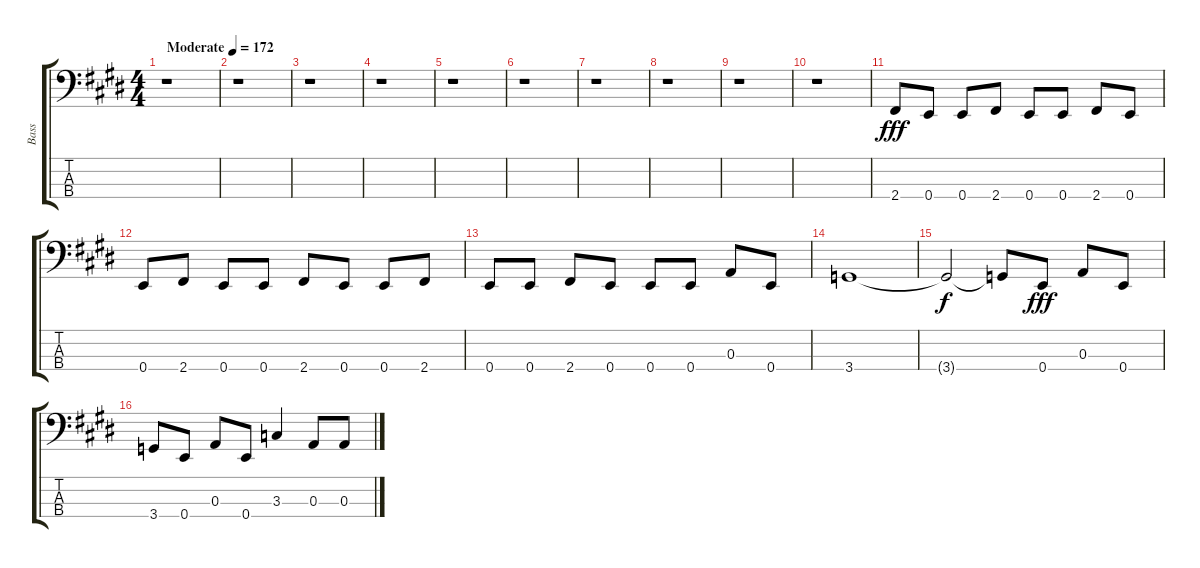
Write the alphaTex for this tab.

\track ("Bass" "Bass") {instrument electricbasspick}
\staff {score tabs}
\tuning (G2 D2 A1 E1) {hide}
\ts (4 4)
\tempo (172 "Moderate")
\clef f4
\ks e
r.1{dy fff instrument electricbasspick} |
r.1 |
r.1 |
r.1 |
r.1 |
r.1 |
r.1 |
r.1 |
r.1 |
r.1 |
2.4.8 0.4.8 0.4.8 2.4.8 0.4.8 0.4.8 2.4.8 0.4.8 |
0.4.8 2.4.8 0.4.8 0.4.8 2.4.8 0.4.8 0.4.8 2.4.8 |
0.4.8 0.4.8 2.4.8 0.4.8 0.4.8 0.4.8 0.3.8 0.4.8 |
3.4.1 |
3.4{t}.2{dy f} 3.4{t}.8 0.4.8{dy fff} 0.3.8 0.4.8 |
3.4.8 0.4.8 0.3.8 0.4.8 3.3.4 0.3.8 0.3.8
